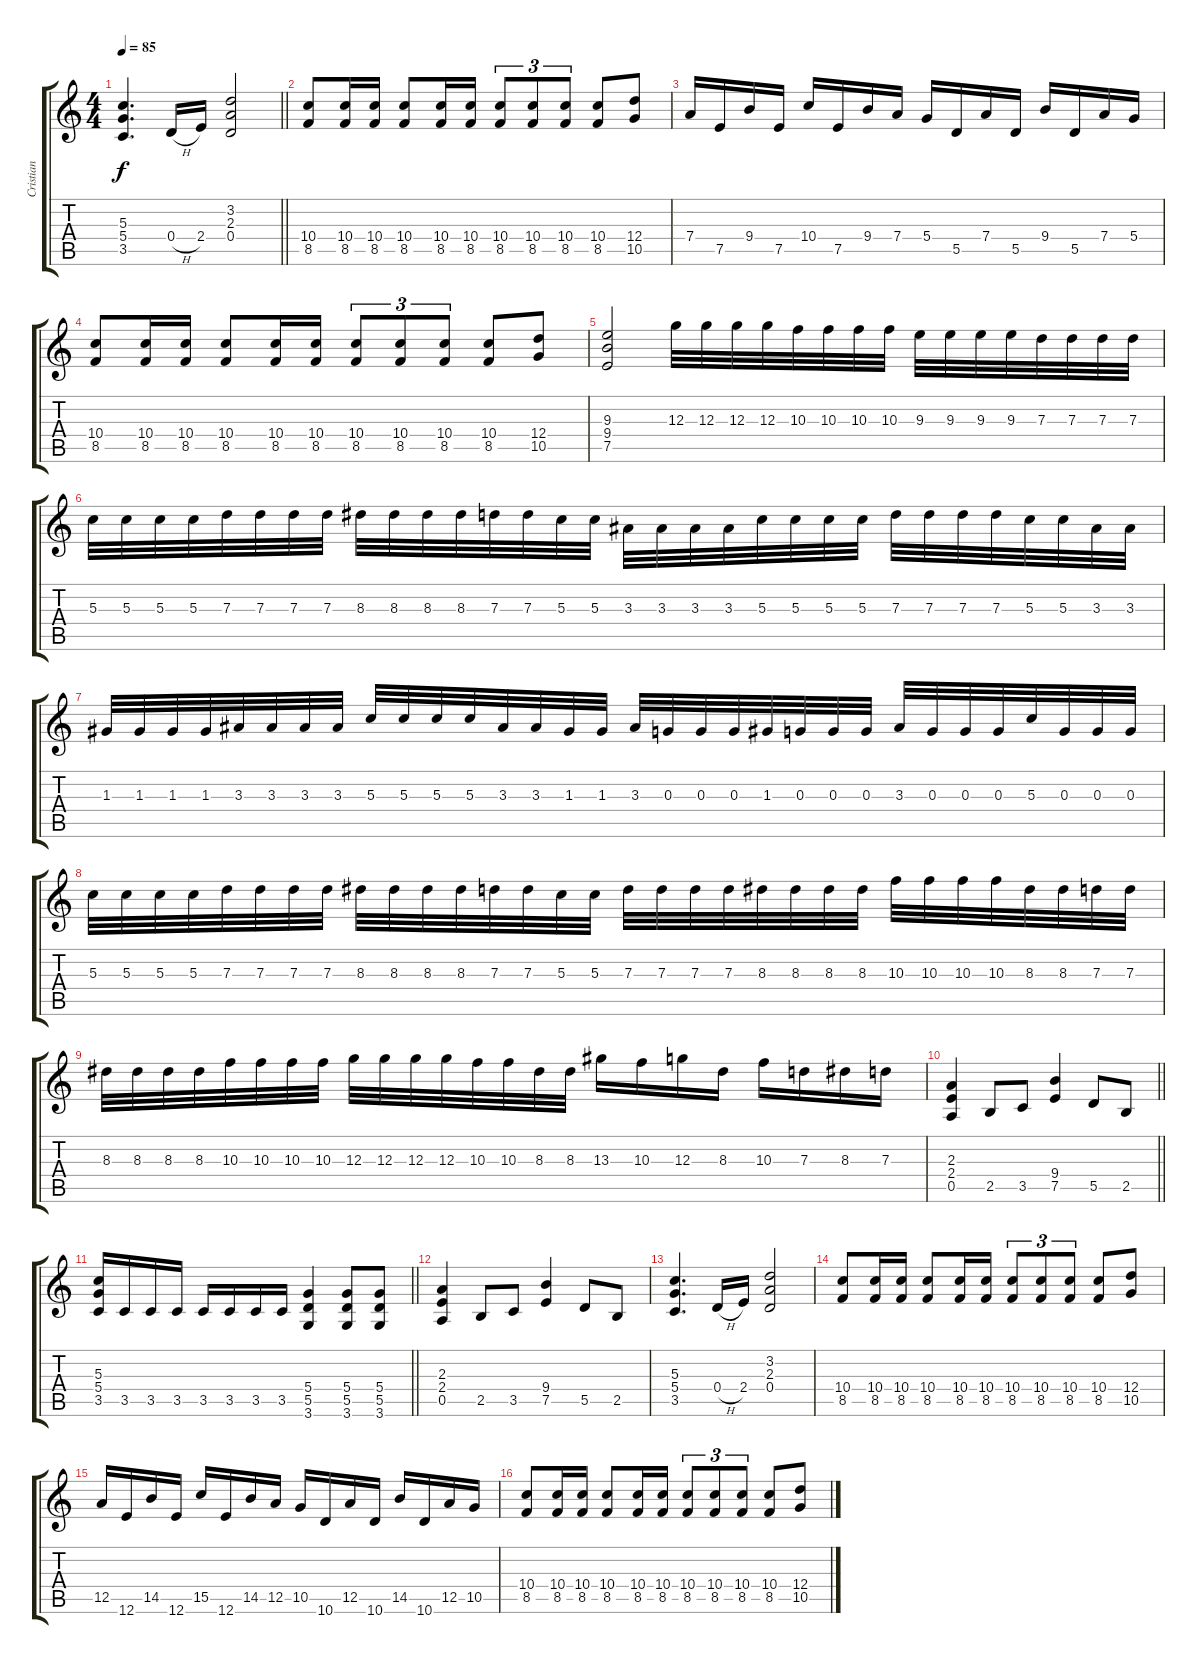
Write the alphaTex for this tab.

\track ("Cristian" "Cristian") {instrument distortionguitar}
\staff {score tabs}
\tuning (E4 B3 G3 D3 A2 E2) {hide}
\ts (4 4)
\tempo 85
\clef g2
\barLineRight lightlight
\ks c
(5.3 5.4 3.5).4{d dy f} 0.4{h}.16 2.4.16 (3.2 2.3 0.4).2 |
(10.4 8.5).8 (10.4 8.5).16 (10.4 8.5).16 (10.4 8.5).8 (10.4 8.5).16 (10.4 8.5).16 (10.4 8.5).8{tu (3 2)} (10.4 8.5).8{tu (3 2)} (10.4 8.5).8{tu (3 2)} (10.4 8.5).8 (12.4 10.5).8 |
7.4.16 7.5.16 9.4.16 7.5.16 10.4.16 7.5.16 9.4.16 7.4.16 5.4.16 5.5.16 7.4.16 5.5.16 9.4.16 5.5.16 7.4.16 5.4.16 |
(10.4 8.5).8 (10.4 8.5).16 (10.4 8.5).16 (10.4 8.5).8 (10.4 8.5).16 (10.4 8.5).16 (10.4 8.5).8{tu (3 2)} (10.4 8.5).8{tu (3 2)} (10.4 8.5).8{tu (3 2)} (10.4 8.5).8 (12.4 10.5).8 |
(9.3 9.4 7.5).2 12.3.32 12.3.32 12.3.32 12.3.32 10.3.32 10.3.32 10.3.32 10.3.32 9.3.32 9.3.32 9.3.32 9.3.32 7.3.32 7.3.32 7.3.32 7.3.32 |
5.3.32 5.3.32 5.3.32 5.3.32 7.3.32 7.3.32 7.3.32 7.3.32 8.3.32 8.3.32 8.3.32 8.3.32 7.3.32 7.3.32 5.3.32 5.3.32 3.3.32 3.3.32 3.3.32 3.3.32 5.3.32 5.3.32 5.3.32 5.3.32 7.3.32 7.3.32 7.3.32 7.3.32 5.3.32 5.3.32 3.3.32 3.3.32 |
1.3.32 1.3.32 1.3.32 1.3.32 3.3.32 3.3.32 3.3.32 3.3.32 5.3.32 5.3.32 5.3.32 5.3.32 3.3.32 3.3.32 1.3.32 1.3.32 3.3.32 0.3.32 0.3.32 0.3.32 1.3.32 0.3.32 0.3.32 0.3.32 3.3.32 0.3.32 0.3.32 0.3.32 5.3.32 0.3.32 0.3.32 0.3.32 |
5.3.32 5.3.32 5.3.32 5.3.32 7.3.32 7.3.32 7.3.32 7.3.32 8.3.32 8.3.32 8.3.32 8.3.32 7.3.32 7.3.32 5.3.32 5.3.32 7.3.32 7.3.32 7.3.32 7.3.32 8.3.32 8.3.32 8.3.32 8.3.32 10.3.32 10.3.32 10.3.32 10.3.32 8.3.32 8.3.32 7.3.32 7.3.32 |
8.3.32 8.3.32 8.3.32 8.3.32 10.3.32 10.3.32 10.3.32 10.3.32 12.3.32 12.3.32 12.3.32 12.3.32 10.3.32 10.3.32 8.3.32 8.3.32 13.3.16 10.3.16 12.3.16 8.3.16 10.3.16 7.3.16 8.3.16 7.3.16 |
\barLineRight lightlight
(2.3 2.4 0.5).4 2.5.8 3.5.8 (9.4 7.5).4 5.5.8 2.5.8 |
\barLineRight lightlight
(5.3 5.4 3.5).16 3.5.16 3.5.16 3.5.16 3.5.16 3.5.16 3.5.16 3.5.16 (5.4 5.5 3.6).4 (5.4 5.5 3.6).8 (5.4 5.5 3.6).8 |
(2.3 2.4 0.5).4 2.5.8 3.5.8 (9.4 7.5).4 5.5.8 2.5.8 |
(5.3 5.4 3.5).4{d} 0.4{h}.16 2.4.16 (3.2 2.3 0.4).2 |
(10.4 8.5).8 (10.4 8.5).16 (10.4 8.5).16 (10.4 8.5).8 (10.4 8.5).16 (10.4 8.5).16 (10.4 8.5).8{tu (3 2)} (10.4 8.5).8{tu (3 2)} (10.4 8.5).8{tu (3 2)} (10.4 8.5).8 (12.4 10.5).8 |
12.5.16 12.6.16 14.5.16 12.6.16 15.5.16 12.6.16 14.5.16 12.5.16 10.5.16 10.6.16 12.5.16 10.6.16 14.5.16 10.6.16 12.5.16 10.5.16 |
(10.4 8.5).8 (10.4 8.5).16 (10.4 8.5).16 (10.4 8.5).8 (10.4 8.5).16 (10.4 8.5).16 (10.4 8.5).8{tu (3 2)} (10.4 8.5).8{tu (3 2)} (10.4 8.5).8{tu (3 2)} (10.4 8.5).8 (12.4 10.5).8
